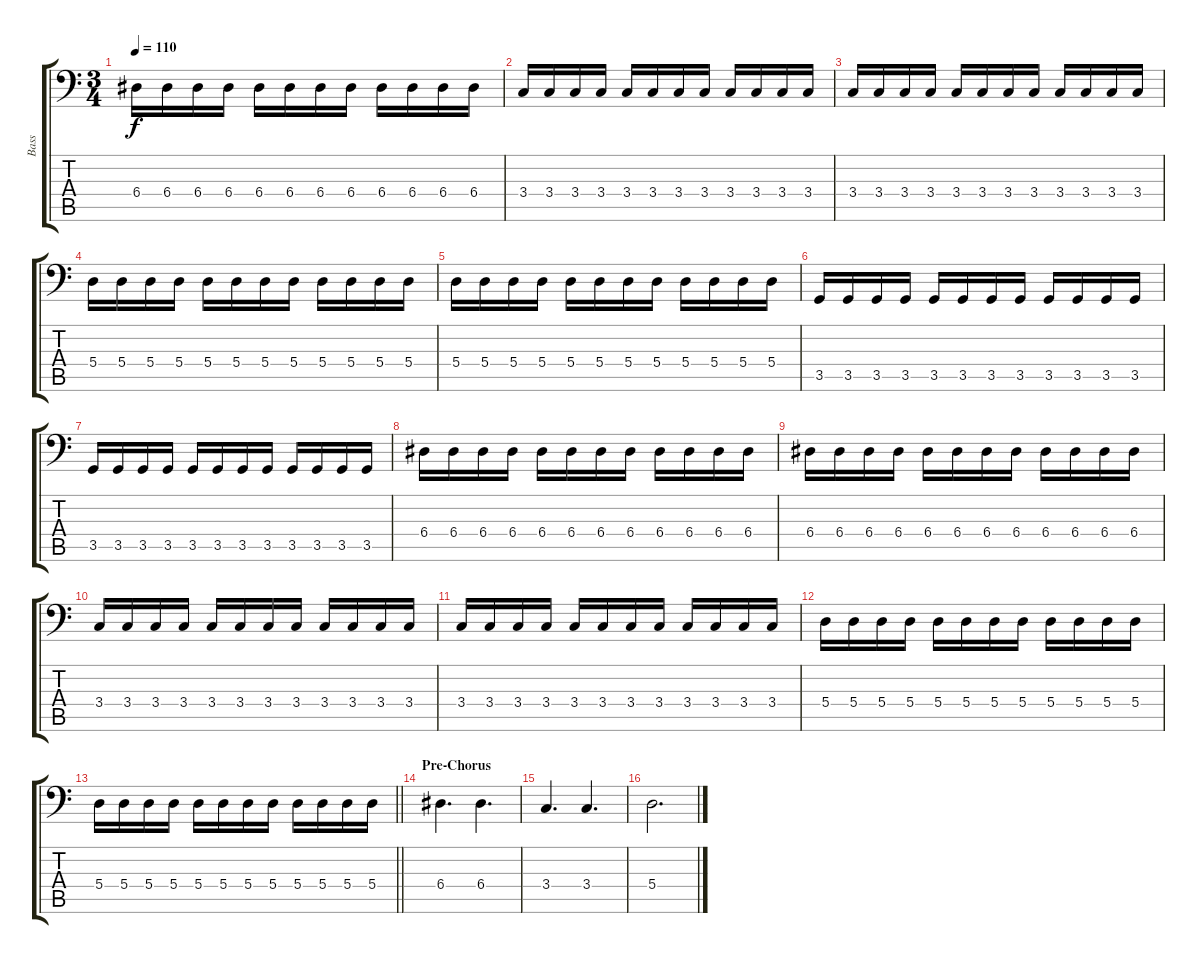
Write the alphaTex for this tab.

\track ("Bass" "Bass") {instrument electricbassfinger}
\staff {score tabs}
\tuning (C3 G2 D2 A1 E1 B0) {hide}
\ts (3 4)
\tempo 110
\clef f4
\ks c
6.4.16{dy f} 6.4.16 6.4.16 6.4.16 6.4.16 6.4.16 6.4.16 6.4.16 6.4.16 6.4.16 6.4.16 6.4.16 |
3.4.16 3.4.16 3.4.16 3.4.16 3.4.16 3.4.16 3.4.16 3.4.16 3.4.16 3.4.16 3.4.16 3.4.16 |
3.4.16 3.4.16 3.4.16 3.4.16 3.4.16 3.4.16 3.4.16 3.4.16 3.4.16 3.4.16 3.4.16 3.4.16 |
5.4.16 5.4.16 5.4.16 5.4.16 5.4.16 5.4.16 5.4.16 5.4.16 5.4.16 5.4.16 5.4.16 5.4.16 |
5.4.16 5.4.16 5.4.16 5.4.16 5.4.16 5.4.16 5.4.16 5.4.16 5.4.16 5.4.16 5.4.16 5.4.16 |
3.5.16 3.5.16 3.5.16 3.5.16 3.5.16 3.5.16 3.5.16 3.5.16 3.5.16 3.5.16 3.5.16 3.5.16 |
3.5.16 3.5.16 3.5.16 3.5.16 3.5.16 3.5.16 3.5.16 3.5.16 3.5.16 3.5.16 3.5.16 3.5.16 |
6.4.16 6.4.16 6.4.16 6.4.16 6.4.16 6.4.16 6.4.16 6.4.16 6.4.16 6.4.16 6.4.16 6.4.16 |
6.4.16 6.4.16 6.4.16 6.4.16 6.4.16 6.4.16 6.4.16 6.4.16 6.4.16 6.4.16 6.4.16 6.4.16 |
3.4.16 3.4.16 3.4.16 3.4.16 3.4.16 3.4.16 3.4.16 3.4.16 3.4.16 3.4.16 3.4.16 3.4.16 |
3.4.16 3.4.16 3.4.16 3.4.16 3.4.16 3.4.16 3.4.16 3.4.16 3.4.16 3.4.16 3.4.16 3.4.16 |
5.4.16 5.4.16 5.4.16 5.4.16 5.4.16 5.4.16 5.4.16 5.4.16 5.4.16 5.4.16 5.4.16 5.4.16 |
\barLineRight lightlight
5.4.16 5.4.16 5.4.16 5.4.16 5.4.16 5.4.16 5.4.16 5.4.16 5.4.16 5.4.16 5.4.16 5.4.16 |
\section ("" "Pre-Chorus")
6.4.4{d} 6.4.4{d} |
3.4.4{d} 3.4.4{d} |
5.4.2{d}
